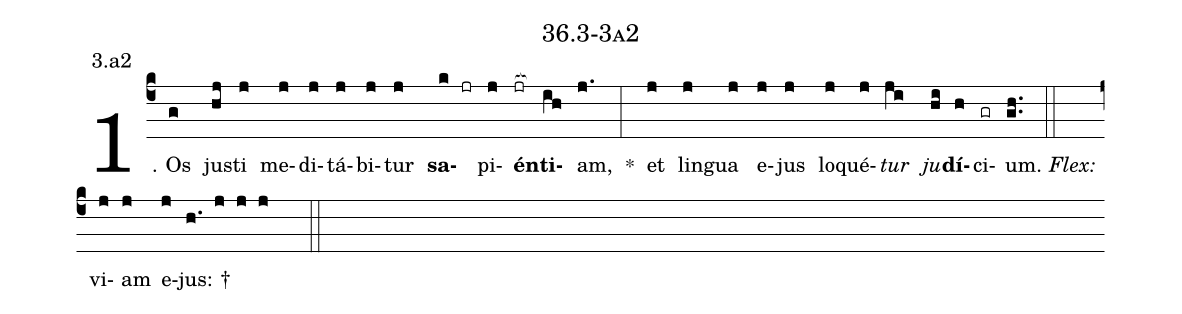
name: 36.3-3a2;
annotation: 3.a2;
%%
(c4)1. Os(g) jus(hj)ti(j) me(j)di(j)tá(j)bi(j)tur(j) <b>sa</b>(k jr)pi(j)<b>én</b>(jr[ocb:1{])<b>ti</b>(ih[ocb:0}])am,(j.) *(:) et(j) lin(j)gua(j) e(j)jus(j) lo(j)qué(j)<i>tur</i>(ji) <i>ju</i>(hi)<b>dí</b>(h)ci(gr)um.(gh..) (::)
<i>Flex:</i>()  vi(j)am(j) e(j)jus: †(h. j j j  ::)

%E(j) u(j) o(ji) u(hi) a(h) e.(gh..) (::)
